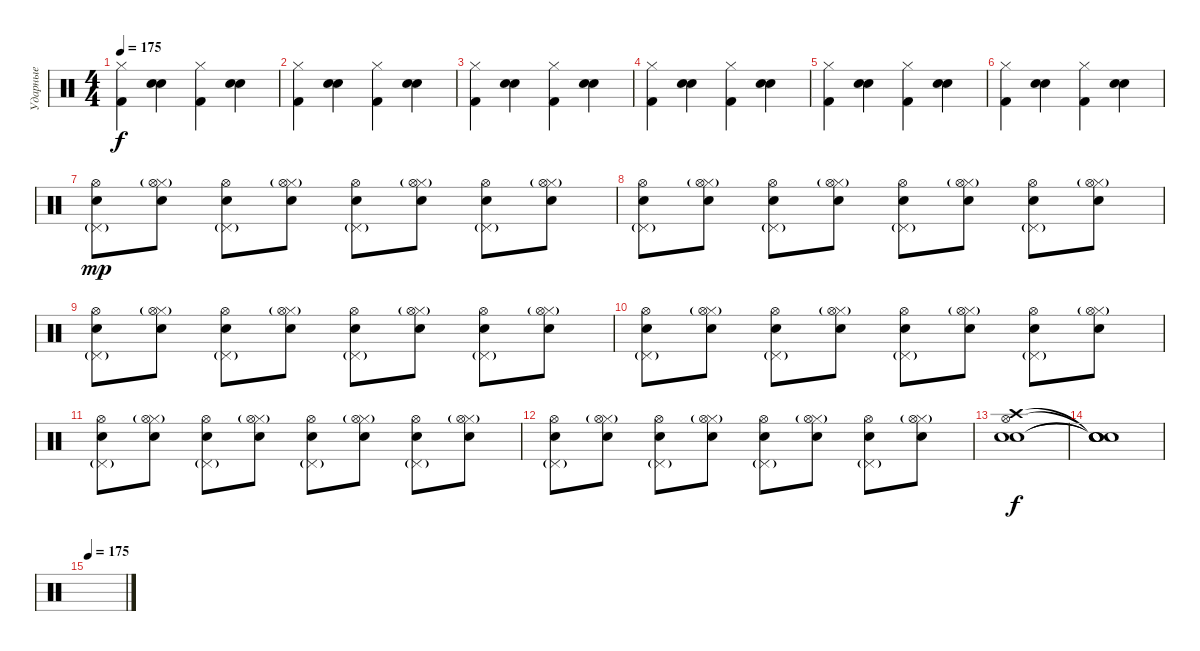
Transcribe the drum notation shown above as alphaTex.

\track ("Ударные" "Ударные") {instrument percussion}
\staff {score}
\articulation defaults
\ts (4 4)
\tempo 175
\clef neutral
\ks c
("Hi-Hat (closed)" "Kick (hit) 2").4{dy f} ("Snare (hit) 2" "Electric Snare (hit)").4 ("Hi-Hat (closed)" "Kick (hit) 2").4 ("Snare (hit) 2" "Electric Snare (hit)").4 |
("Hi-Hat (closed)" "Kick (hit) 2").4 ("Snare (hit) 2" "Electric Snare (hit)").4 ("Hi-Hat (closed)" "Kick (hit) 2").4 ("Snare (hit) 2" "Electric Snare (hit)").4 |
("Hi-Hat (closed)" "Kick (hit) 2").4 ("Snare (hit) 2" "Electric Snare (hit)").4 ("Hi-Hat (closed)" "Kick (hit) 2").4 ("Snare (hit) 2" "Electric Snare (hit)").4 |
("Hi-Hat (closed)" "Kick (hit) 2").4 ("Snare (hit) 2" "Electric Snare (hit)").4 ("Hi-Hat (closed)" "Kick (hit) 2").4 ("Snare (hit) 2" "Electric Snare (hit)").4 |
("Hi-Hat (closed)" "Kick (hit) 2").4 ("Snare (hit) 2" "Electric Snare (hit)").4 ("Hi-Hat (closed)" "Kick (hit) 2").4 ("Snare (hit) 2" "Electric Snare (hit)").4 |
("Hi-Hat (closed)" "Kick (hit) 2").4 ("Snare (hit) 2" "Electric Snare (hit)").4 ("Hi-Hat (closed)" "Kick (hit) 2").4 ("Snare (hit) 2" "Electric Snare (hit)").4 |
("Pedal Hi-Hat (hit)"{g} "Hi-Hat (open)" "Electric Snare (hit)").8{dy mp} ("Hi-Hat (closed)"{g} "Hi-Hat (open)"{g} "Electric Snare (hit)").8 ("Pedal Hi-Hat (hit)"{g} "Hi-Hat (open)" "Electric Snare (hit)").8 ("Hi-Hat (closed)"{g} "Hi-Hat (open)"{g} "Electric Snare (hit)").8 ("Pedal Hi-Hat (hit)"{g} "Hi-Hat (open)" "Electric Snare (hit)").8 ("Hi-Hat (closed)"{g} "Hi-Hat (open)"{g} "Electric Snare (hit)").8 ("Pedal Hi-Hat (hit)"{g} "Hi-Hat (open)" "Electric Snare (hit)").8 ("Hi-Hat (closed)"{g} "Hi-Hat (open)"{g} "Electric Snare (hit)").8 |
("Pedal Hi-Hat (hit)"{g} "Hi-Hat (open)" "Electric Snare (hit)").8 ("Hi-Hat (closed)"{g} "Hi-Hat (open)"{g} "Electric Snare (hit)").8 ("Pedal Hi-Hat (hit)"{g} "Hi-Hat (open)" "Electric Snare (hit)").8 ("Hi-Hat (closed)"{g} "Hi-Hat (open)"{g} "Electric Snare (hit)").8 ("Pedal Hi-Hat (hit)"{g} "Hi-Hat (open)" "Electric Snare (hit)").8 ("Hi-Hat (closed)"{g} "Hi-Hat (open)"{g} "Electric Snare (hit)").8 ("Pedal Hi-Hat (hit)"{g} "Hi-Hat (open)" "Electric Snare (hit)").8 ("Hi-Hat (closed)"{g} "Hi-Hat (open)"{g} "Electric Snare (hit)").8 |
("Pedal Hi-Hat (hit)"{g} "Hi-Hat (open)" "Electric Snare (hit)").8 ("Hi-Hat (closed)"{g} "Hi-Hat (open)"{g} "Electric Snare (hit)").8 ("Pedal Hi-Hat (hit)"{g} "Hi-Hat (open)" "Electric Snare (hit)").8 ("Hi-Hat (closed)"{g} "Hi-Hat (open)"{g} "Electric Snare (hit)").8 ("Pedal Hi-Hat (hit)"{g} "Hi-Hat (open)" "Electric Snare (hit)").8 ("Hi-Hat (closed)"{g} "Hi-Hat (open)"{g} "Electric Snare (hit)").8 ("Pedal Hi-Hat (hit)"{g} "Hi-Hat (open)" "Electric Snare (hit)").8 ("Hi-Hat (closed)"{g} "Hi-Hat (open)"{g} "Electric Snare (hit)").8 |
("Pedal Hi-Hat (hit)"{g} "Hi-Hat (open)" "Electric Snare (hit)").8 ("Hi-Hat (closed)"{g} "Hi-Hat (open)"{g} "Electric Snare (hit)").8 ("Pedal Hi-Hat (hit)"{g} "Hi-Hat (open)" "Electric Snare (hit)").8 ("Hi-Hat (closed)"{g} "Hi-Hat (open)"{g} "Electric Snare (hit)").8 ("Pedal Hi-Hat (hit)"{g} "Hi-Hat (open)" "Electric Snare (hit)").8 ("Hi-Hat (closed)"{g} "Hi-Hat (open)"{g} "Electric Snare (hit)").8 ("Pedal Hi-Hat (hit)"{g} "Hi-Hat (open)" "Electric Snare (hit)").8 ("Hi-Hat (closed)"{g} "Hi-Hat (open)"{g} "Electric Snare (hit)").8 |
("Pedal Hi-Hat (hit)"{g} "Hi-Hat (open)" "Electric Snare (hit)").8 ("Hi-Hat (closed)"{g} "Hi-Hat (open)"{g} "Electric Snare (hit)").8 ("Pedal Hi-Hat (hit)"{g} "Hi-Hat (open)" "Electric Snare (hit)").8 ("Hi-Hat (closed)"{g} "Hi-Hat (open)"{g} "Electric Snare (hit)").8 ("Pedal Hi-Hat (hit)"{g} "Hi-Hat (open)" "Electric Snare (hit)").8 ("Hi-Hat (closed)"{g} "Hi-Hat (open)"{g} "Electric Snare (hit)").8 ("Pedal Hi-Hat (hit)"{g} "Hi-Hat (open)" "Electric Snare (hit)").8 ("Hi-Hat (closed)"{g} "Hi-Hat (open)"{g} "Electric Snare (hit)").8 |
("Pedal Hi-Hat (hit)"{g} "Hi-Hat (open)" "Electric Snare (hit)").8 ("Hi-Hat (closed)"{g} "Hi-Hat (open)"{g} "Electric Snare (hit)").8 ("Pedal Hi-Hat (hit)"{g} "Hi-Hat (open)" "Electric Snare (hit)").8 ("Hi-Hat (closed)"{g} "Hi-Hat (open)"{g} "Electric Snare (hit)").8 ("Pedal Hi-Hat (hit)"{g} "Hi-Hat (open)" "Electric Snare (hit)").8 ("Hi-Hat (closed)"{g} "Hi-Hat (open)"{g} "Electric Snare (hit)").8 ("Pedal Hi-Hat (hit)"{g} "Hi-Hat (open)" "Electric Snare (hit)").8 ("Hi-Hat (closed)"{g} "Hi-Hat (open)"{g} "Electric Snare (hit)").8 |
("Snare (hit) 2" "Electric Snare (hit)" "Hi-Hat (open)" "Crash high (hit)").1{dy f} |
("Snare (hit)"{t} "Snare (hit)"{t} "Snare (hit)"{t} "Snare (hit)"{t}).1 |
\tempo 175
